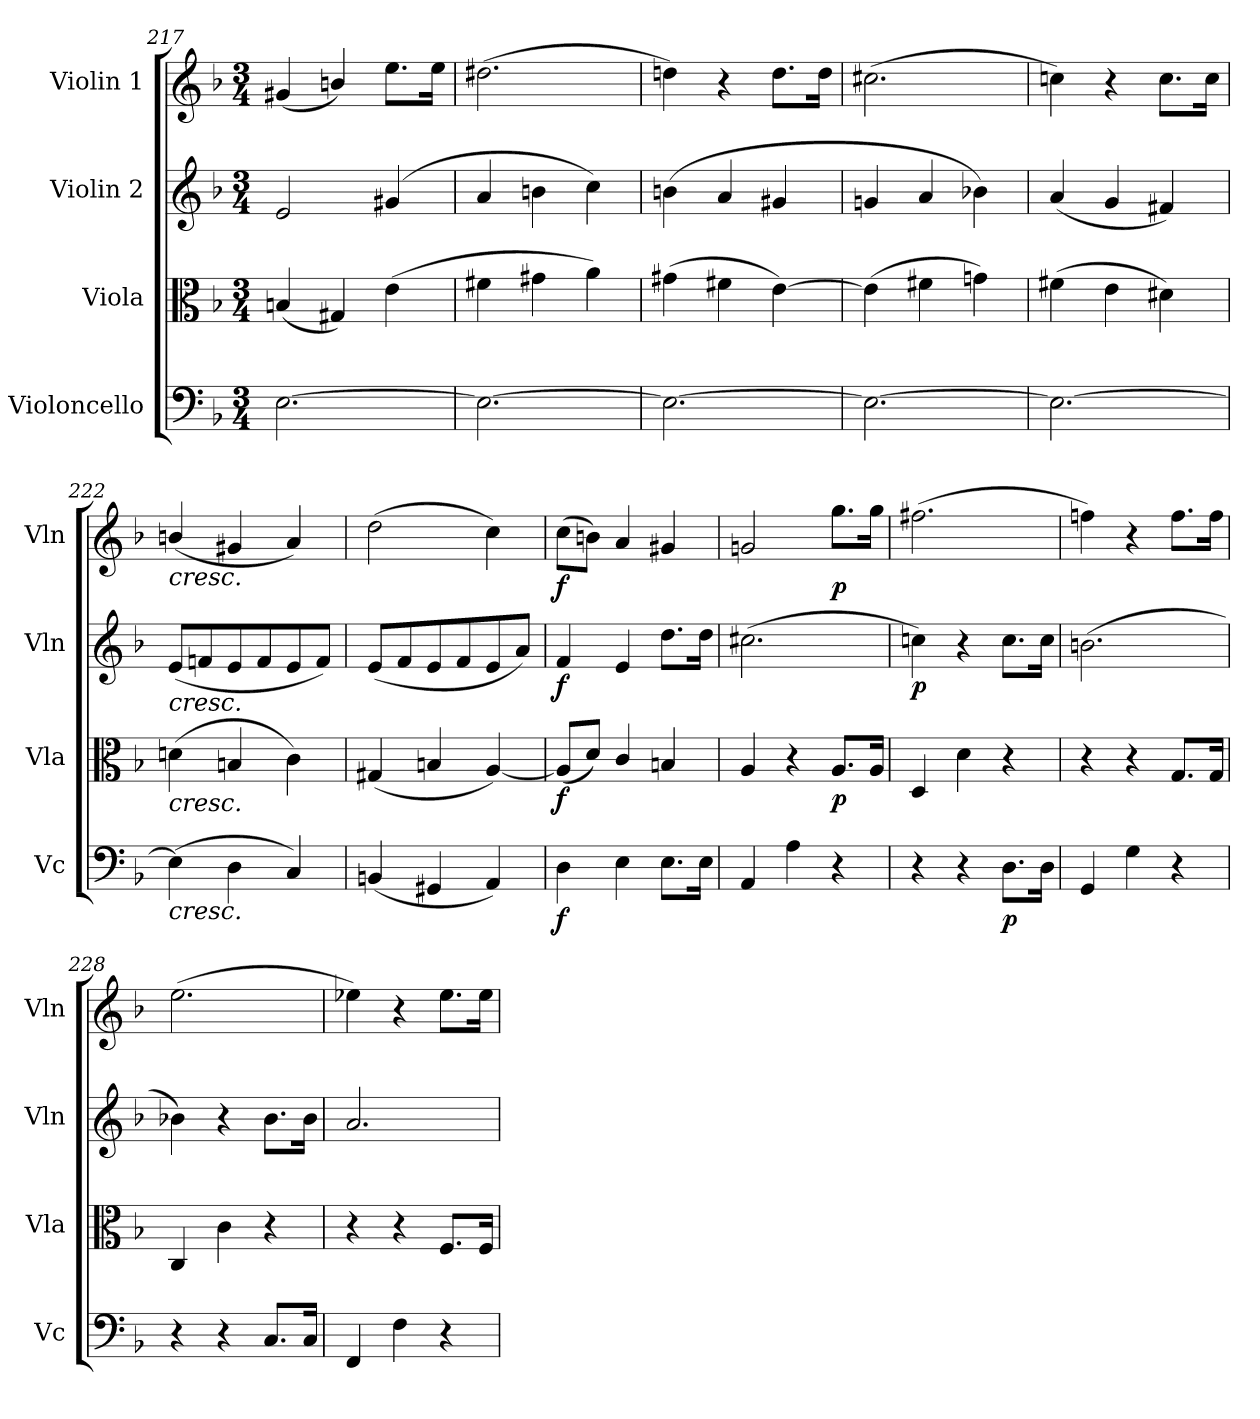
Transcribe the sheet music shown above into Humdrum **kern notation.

**kern	**dynam	**kern	**dynam	**kern	**dynam	**kern	**dynam
*part4	*part4	*part3	*part3	*part2	*part2	*part1	*part1
*staff4	*staff4	*staff3	*staff3	*staff2	*staff2	*staff1	*staff1
*I"Violoncello	*	*I"Viola	*	*I"Violin 2	*	*I"Violin 1	*
*I'Vc	*	*I'Vla	*	*I'Vln	*	*I'Vln	*
*clefF4	*	*clefC3	*	*clefG2	*	*clefG2	*
*k[b-]	*	*k[b-]	*	*k[b-]	*	*k[b-]	*
*M3/4	*	*M3/4	*	*M3/4	*	*M3/4	*
=217	=217	=217	=217	=217	=217	=217	=217
[2.E\	.	(<4Bn/	.	2e/	.	(<4g#X/	.
.	.	4G#X/)	.	.	.	4bn/)	.
.	.	(>4e\	.	(>4g#X/	.	8.ee\L	.
.	.	.	.	.	.	16ee\Jk	.
=218	=218	=218	=218	=218	=218	=218	=218
2.E\_	.	4f#X\	.	4a/	.	(>2.dd#X\	.
.	.	4g#X\	.	4bn\	.	.	.
.	.	4a\)	.	4cc\)	.	.	.
=219	=219	=219	=219	=219	=219	=219	=219
2.E\_	.	(>4g#X\	.	(<4bn\	.	4ddn\)	.
.	.	4f#X\	.	4a/	.	4r	.
.	.	[4e\)	.	4g#X/	.	8.dd\L	.
.	.	.	.	.	.	16dd\Jk	.
=220	=220	=220	=220	=220	=220	=220	=220
2.E\_	.	(>4e\]	.	4gn/	.	(>2.cc#X\	.
.	.	4f#X\	.	4a/	.	.	.
.	.	4gn\)	.	4b-X\)	.	.	.
=221	=221	=221	=221	=221	=221	=221	=221
2.E\_	.	(>4f#X\	.	(<4a/	.	4ccn\)	.
.	.	4e\	.	4g/	.	4r	.
.	.	4d#X\)	.	4f#X/)	.	8.cc\L	.
.	.	.	.	.	.	16cc\Jk	.
=222	=222	=222	=222	=222	=222	=222	=222
!	!	!	!	!	!	!LO:TX:b:i:t=cresc.	!
!	!	!	!	!LO:TX:b:i:t=cresc.	!	!	!
!	!	!LO:TX:b:i:t=cresc.	!	!	!	!	!
!LO:TX:b:i:t=cresc.	!	!	!	!	!	!	!
(>4E\]	.	(>4dn\	.	(<8e/L	.	(<4bn/	.
.	.	.	.	8fn/	.	.	.
4D\	.	4Bn/	.	8e/	.	4g#X/	.
.	.	.	.	8f/	.	.	.
4C/)	.	4c\)	.	8e/	.	4a/)	.
.	.	.	.	8f/J)	.	.	.
=223	=223	=223	=223	=223	=223	=223	=223
(<4BBn/	.	(<4G#X/	.	(<8e/L	.	(>2dd\	.
.	.	.	.	8f/	.	.	.
4GG#X/	.	4Bn/	.	8e/	.	.	.
.	.	.	.	8f/	.	.	.
4AA/)	.	[4A/)	.	8e/	.	4cc\)	.
.	.	.	.	8a/J)	.	.	.
=224	=224	=224	=224	=224	=224	=224	=224
!	!LO:DY:b	!	!LO:DY:b	!	!LO:DY:b	!	!LO:DY:b
4D\	f	(<8A/L]	f	4f/	f	(>8cc\L	f
.	.	8d/J)	.	.	.	8bn\J)	.
4E\	.	4c/	.	4e/	.	4a/	.
8.E\L	.	4Bn/	.	8.dd\L	.	4g#X/	.
16E\Jk	.	.	.	16dd\Jk	.	.	.
=225	=225	=225	=225	=225	=225	=225	=225
4AA/	.	4A/	.	(>2.cc#X\	.	2gn/	.
4A\	.	4r	.	.	.	.	.
!	!	!	!LO:DY:b	!	!	!	!LO:DY:b
4r	.	8.A/L	p	.	.	8.gg\L	p
.	.	16A/Jk	.	.	.	16gg\Jk	.
=226	=226	=226	=226	=226	=226	=226	=226
!	!	!	!	!	!LO:DY:b	!	!
4r	.	4D/	.	4ccn\)	p	(>2.ff#X\	.
4r	.	4d\	.	4r	.	.	.
!	!LO:DY:b	!	!	!	!	!	!
8.D\L	p	4r	.	8.cc\L	.	.	.
16D\Jk	.	.	.	16cc\Jk	.	.	.
!!LO:LB:g=z
=227	=227	=227	=227	=227	=227	=227	=227
4GG/	.	4r	.	(>2.bn\	.	4ffn\)	.
4G\	.	4r	.	.	.	4r	.
4r	.	8.G/L	.	.	.	8.ff\L	.
.	.	16G/Jk	.	.	.	16ff\Jk	.
=228	=228	=228	=228	=228	=228	=228	=228
4r	.	4C/	.	4b-X\)	.	(>2.ee\	.
4r	.	4c\	.	4r	.	.	.
8.C/L	.	4r	.	8.b-\L	.	.	.
16C/Jk	.	.	.	16b-\Jk	.	.	.
=229	=229	=229	=229	=229	=229	=229	=229
4FF/	.	4r	.	2.a/	.	4ee-X\)	.
4F\	.	4r	.	.	.	4r	.
4r	.	8.F/L	.	.	.	8.ee-\L	.
.	.	16F/Jk	.	.	.	16ee-\Jk	.
=	=	=	=	=	=	=	=
*-	*-	*-	*-	*-	*-	*-	*-
